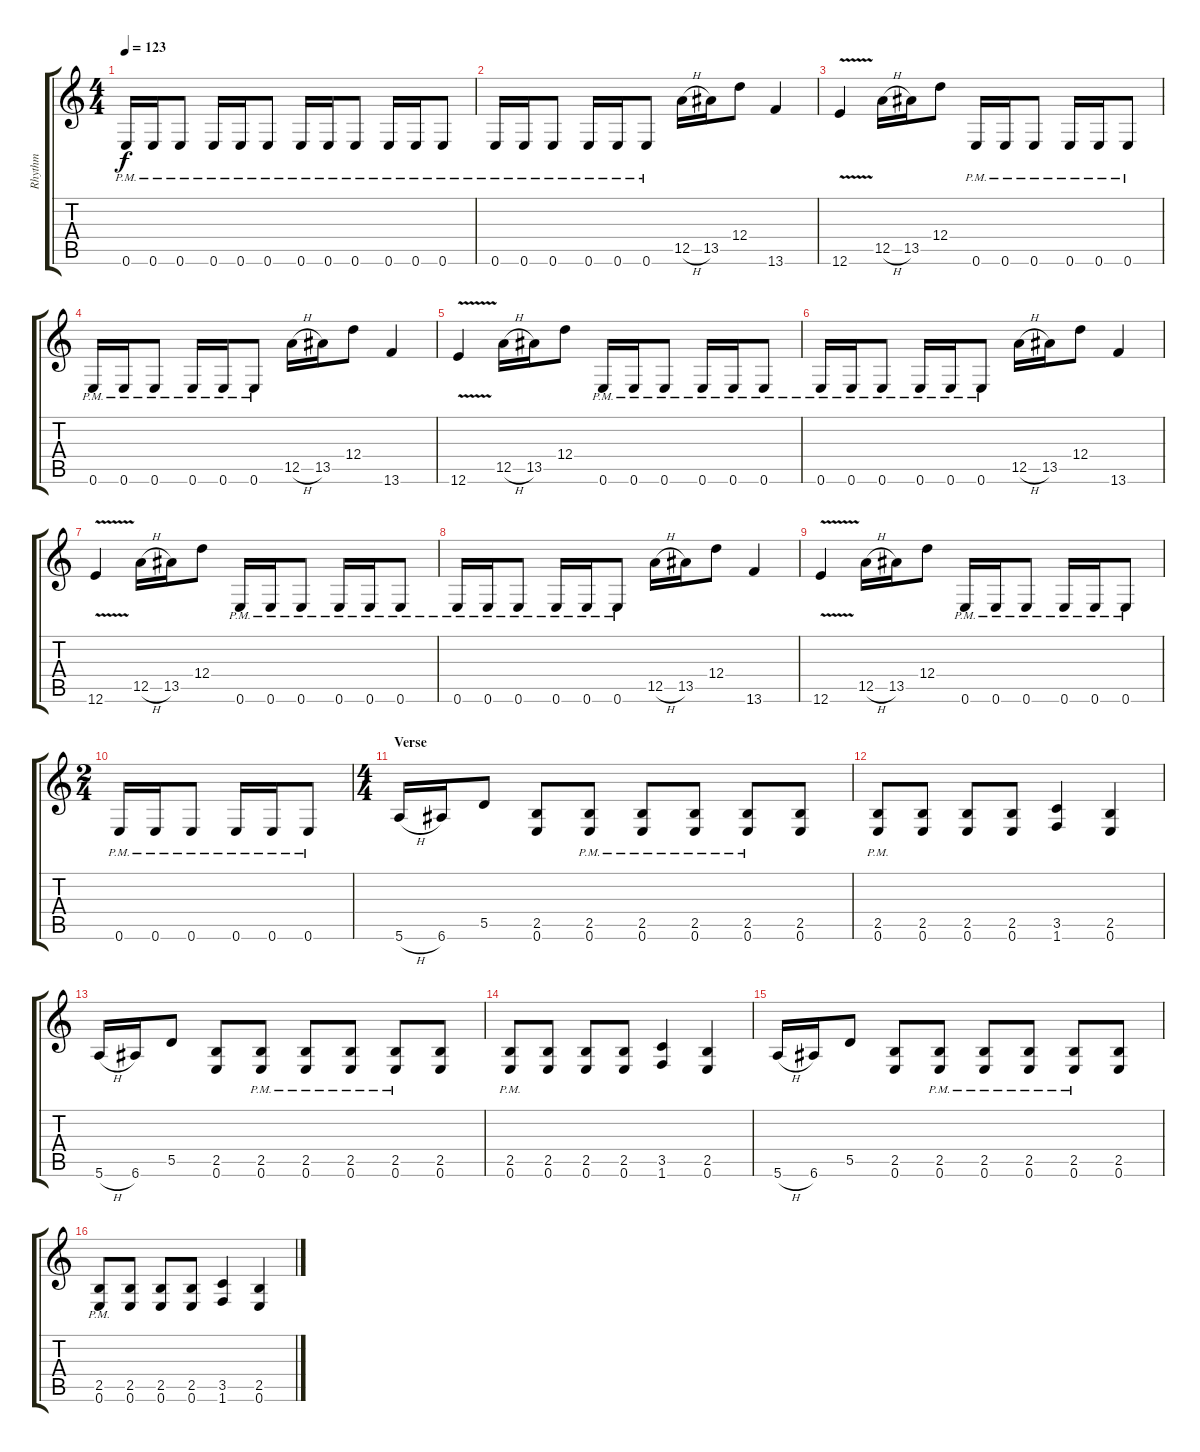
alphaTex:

\track ("Rhythm" "Rhythm") {instrument distortionguitar}
\staff {score tabs}
\tuning (E4 B3 G3 D3 A2 E2) {hide}
\ts (4 4)
\tempo 123
\clef g2
\ks c
0.6{pm}.16{dy f} 0.6{pm}.16 0.6{pm}.8 0.6{pm}.16 0.6{pm}.16 0.6{pm}.8 0.6{pm}.16 0.6{pm}.16 0.6{pm}.8 0.6{pm}.16 0.6{pm}.16 0.6{pm}.8 |
0.6{pm}.16 0.6{pm}.16 0.6{pm}.8 0.6{pm}.16 0.6{pm}.16 0.6{pm}.8 12.5{h}.16 13.5.16 12.4.8 13.6.4 |
12.6{v}.4 12.5{h}.16 13.5.16 12.4.8 0.6{pm}.16 0.6{pm}.16 0.6{pm}.8 0.6{pm}.16 0.6{pm}.16 0.6{pm}.8 |
0.6{pm}.16 0.6{pm}.16 0.6{pm}.8 0.6{pm}.16 0.6{pm}.16 0.6{pm}.8 12.5{h}.16 13.5.16 12.4.8 13.6.4 |
12.6{v}.4 12.5{h}.16 13.5.16 12.4.8 0.6{pm}.16 0.6{pm}.16 0.6{pm}.8 0.6{pm}.16 0.6{pm}.16 0.6{pm}.8 |
0.6{pm}.16 0.6{pm}.16 0.6{pm}.8 0.6{pm}.16 0.6{pm}.16 0.6{pm}.8 12.5{h}.16 13.5.16 12.4.8 13.6.4 |
12.6{v}.4 12.5{h}.16 13.5.16 12.4.8 0.6{pm}.16 0.6{pm}.16 0.6{pm}.8 0.6{pm}.16 0.6{pm}.16 0.6{pm}.8 |
0.6{pm}.16 0.6{pm}.16 0.6{pm}.8 0.6{pm}.16 0.6{pm}.16 0.6{pm}.8 12.5{h}.16 13.5.16 12.4.8 13.6.4 |
12.6{v}.4 12.5{h}.16 13.5.16 12.4.8 0.6{pm}.16 0.6{pm}.16 0.6{pm}.8 0.6{pm}.16 0.6{pm}.16 0.6{pm}.8 |
\ts (2 4)
0.6{pm}.16 0.6{pm}.16 0.6{pm}.8 0.6{pm}.16 0.6{pm}.16 0.6{pm}.8 |
\ts (4 4)
\section ("" "Verse")
5.6{h}.16 6.6.16 5.5.8 (2.5 0.6).8 (2.5{pm} 0.6{pm}).8 (2.5{pm} 0.6{pm}).8 (2.5{pm} 0.6{pm}).8 (2.5{pm} 0.6{pm}).8 (2.5 0.6).8 |
(2.5{pm} 0.6{pm}).8 (2.5 0.6).8 (2.5 0.6).8 (2.5 0.6).8 (3.5 1.6).4 (2.5 0.6).4 |
5.6{h}.16 6.6.16 5.5.8 (2.5 0.6).8 (2.5{pm} 0.6{pm}).8 (2.5{pm} 0.6{pm}).8 (2.5{pm} 0.6{pm}).8 (2.5{pm} 0.6{pm}).8 (2.5 0.6).8 |
(2.5{pm} 0.6{pm}).8 (2.5 0.6).8 (2.5 0.6).8 (2.5 0.6).8 (3.5 1.6).4 (2.5 0.6).4 |
5.6{h}.16 6.6.16 5.5.8 (2.5 0.6).8 (2.5{pm} 0.6{pm}).8 (2.5{pm} 0.6{pm}).8 (2.5{pm} 0.6{pm}).8 (2.5{pm} 0.6{pm}).8 (2.5 0.6).8 |
(2.5{pm} 0.6{pm}).8 (2.5 0.6).8 (2.5 0.6).8 (2.5 0.6).8 (3.5 1.6).4 (2.5 0.6).4
